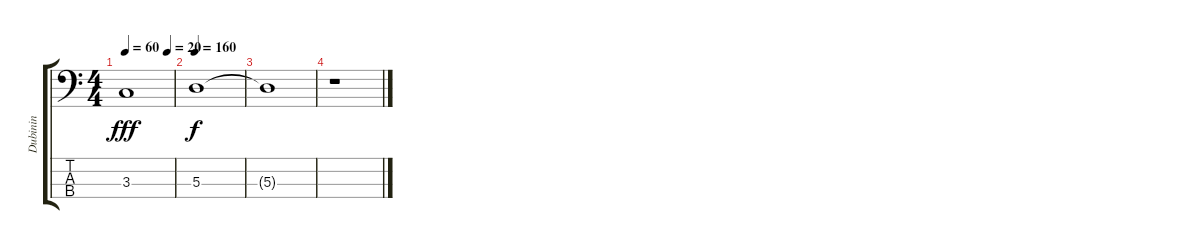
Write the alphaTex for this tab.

\track ("Dubinin" "Dubinin") {instrument electricbassfinger}
\staff {score tabs}
\tuning (G2 D2 A1 E1) {hide}
\ts (4 4)
\tempo 60
\tempo (20 0.875)
\clef f4
\ks c
3.3.1{dy fff} |
\tempo 160
5.3.1{dy f} |
5.3{t}.1 |
r.1
